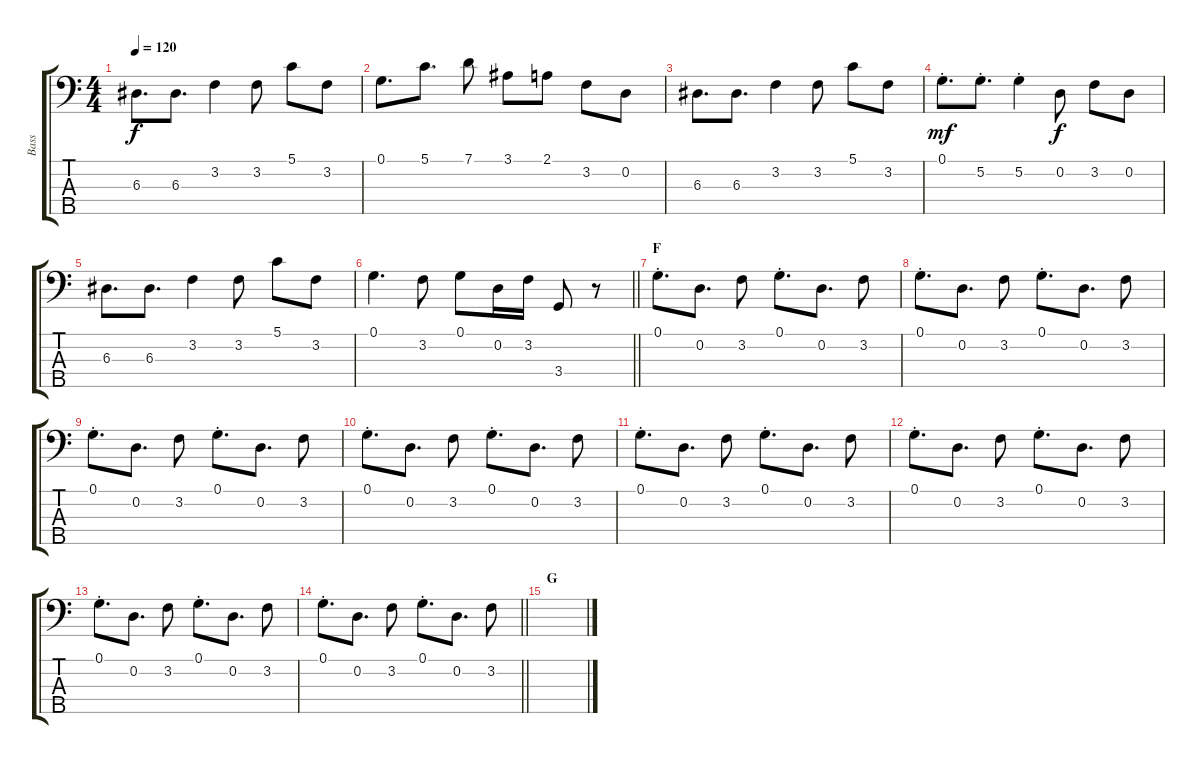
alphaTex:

\track ("Bass" "Bass") {instrument electricbassfinger}
\staff {score tabs}
\tuning (G2 D2 A1 E1 B0) {hide}
\ts (4 4)
\tempo 120
\clef f4
\ks c
6.3.8{d dy f} 6.3.8{d} 3.2.4 3.2.8 5.1.8 3.2.8 |
0.1.8{d} 5.1.8{d} 7.1.8 3.1.8 2.1.8 3.2.8 0.2.8 |
6.3.8{d} 6.3.8{d} 3.2.4 3.2.8 5.1.8 3.2.8 |
0.1{st}.8{d dy mf} 5.2{st}.8{d} 5.2{st}.4 0.2.8{dy f} 3.2.8 0.2.8 |
6.3.8{d} 6.3.8{d} 3.2.4 3.2.8 5.1.8 3.2.8 |
\barLineRight lightlight
0.1.4{d} 3.2.8 0.1.8 0.2.16 3.2.16 3.4.8 r.8 |
\section ("" "F")
0.1{st}.8{d} 0.2.8{d} 3.2.8 0.1{st}.8{d} 0.2.8{d} 3.2.8 |
0.1{st}.8{d} 0.2.8{d} 3.2.8 0.1{st}.8{d} 0.2.8{d} 3.2.8 |
0.1{st}.8{d} 0.2.8{d} 3.2.8 0.1{st}.8{d} 0.2.8{d} 3.2.8 |
0.1{st}.8{d} 0.2.8{d} 3.2.8 0.1{st}.8{d} 0.2.8{d} 3.2.8 |
0.1{st}.8{d} 0.2.8{d} 3.2.8 0.1{st}.8{d} 0.2.8{d} 3.2.8 |
0.1{st}.8{d} 0.2.8{d} 3.2.8 0.1{st}.8{d} 0.2.8{d} 3.2.8 |
0.1{st}.8{d} 0.2.8{d} 3.2.8 0.1{st}.8{d} 0.2.8{d} 3.2.8 |
\barLineRight lightlight
0.1{st}.8{d} 0.2.8{d} 3.2.8 0.1{st}.8{d} 0.2.8{d} 3.2.8 |
\section ("" "G")
